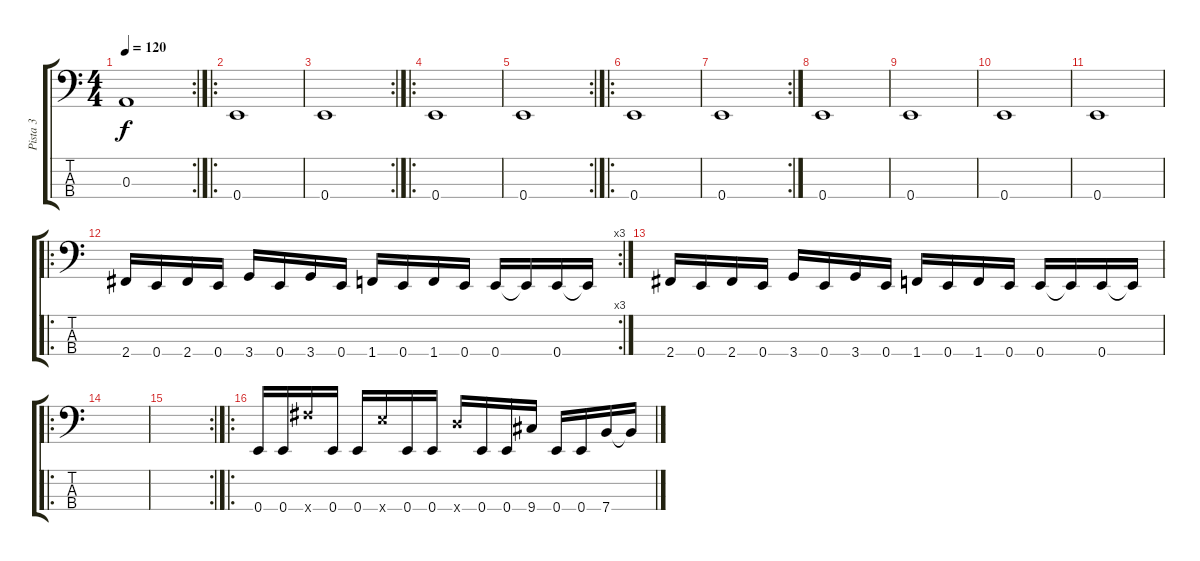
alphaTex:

\track ("Pista 3" "Pista 3") {instrument electricbassfinger}
\staff {score tabs}
\tuning (G2 D2 A1 E1) {hide}
\rc 2
\ts (4 4)
\tempo 120
\clef f4
\ks c
0.3.1{dy f} |
\ro
0.4.1 |
\rc 2
0.4.1 |
\ro
0.4.1 |
\rc 2
0.4.1 |
\ro
0.4.1 |
\rc 2
0.4.1 |
0.4.1 |
0.4.1 |
0.4.1 |
0.4.1 |
\ro
\rc 3
2.4.16 0.4.16 2.4.16 0.4.16 3.4.16 0.4.16 3.4.16 0.4.16 1.4.16 0.4.16 1.4.16 0.4.16 0.4.16 0.4{t}.16 0.4.16 0.4{t}.16 |
2.4.16 0.4.16 2.4.16 0.4.16 3.4.16 0.4.16 3.4.16 0.4.16 1.4.16 0.4.16 1.4.16 0.4.16 0.4.16 0.4{t}.16 0.4.16 0.4{t}.16 |
\ro
|
\rc 2
|
\ro
0.4.16 0.4.16 14.4{x}.16 0.4.16 0.4.16 12.4{x}.16 0.4.16 0.4.16 10.4{x}.16 0.4.16 0.4.16 9.4.16 0.4.16 0.4.16 7.4.16 7.4{t}.16
